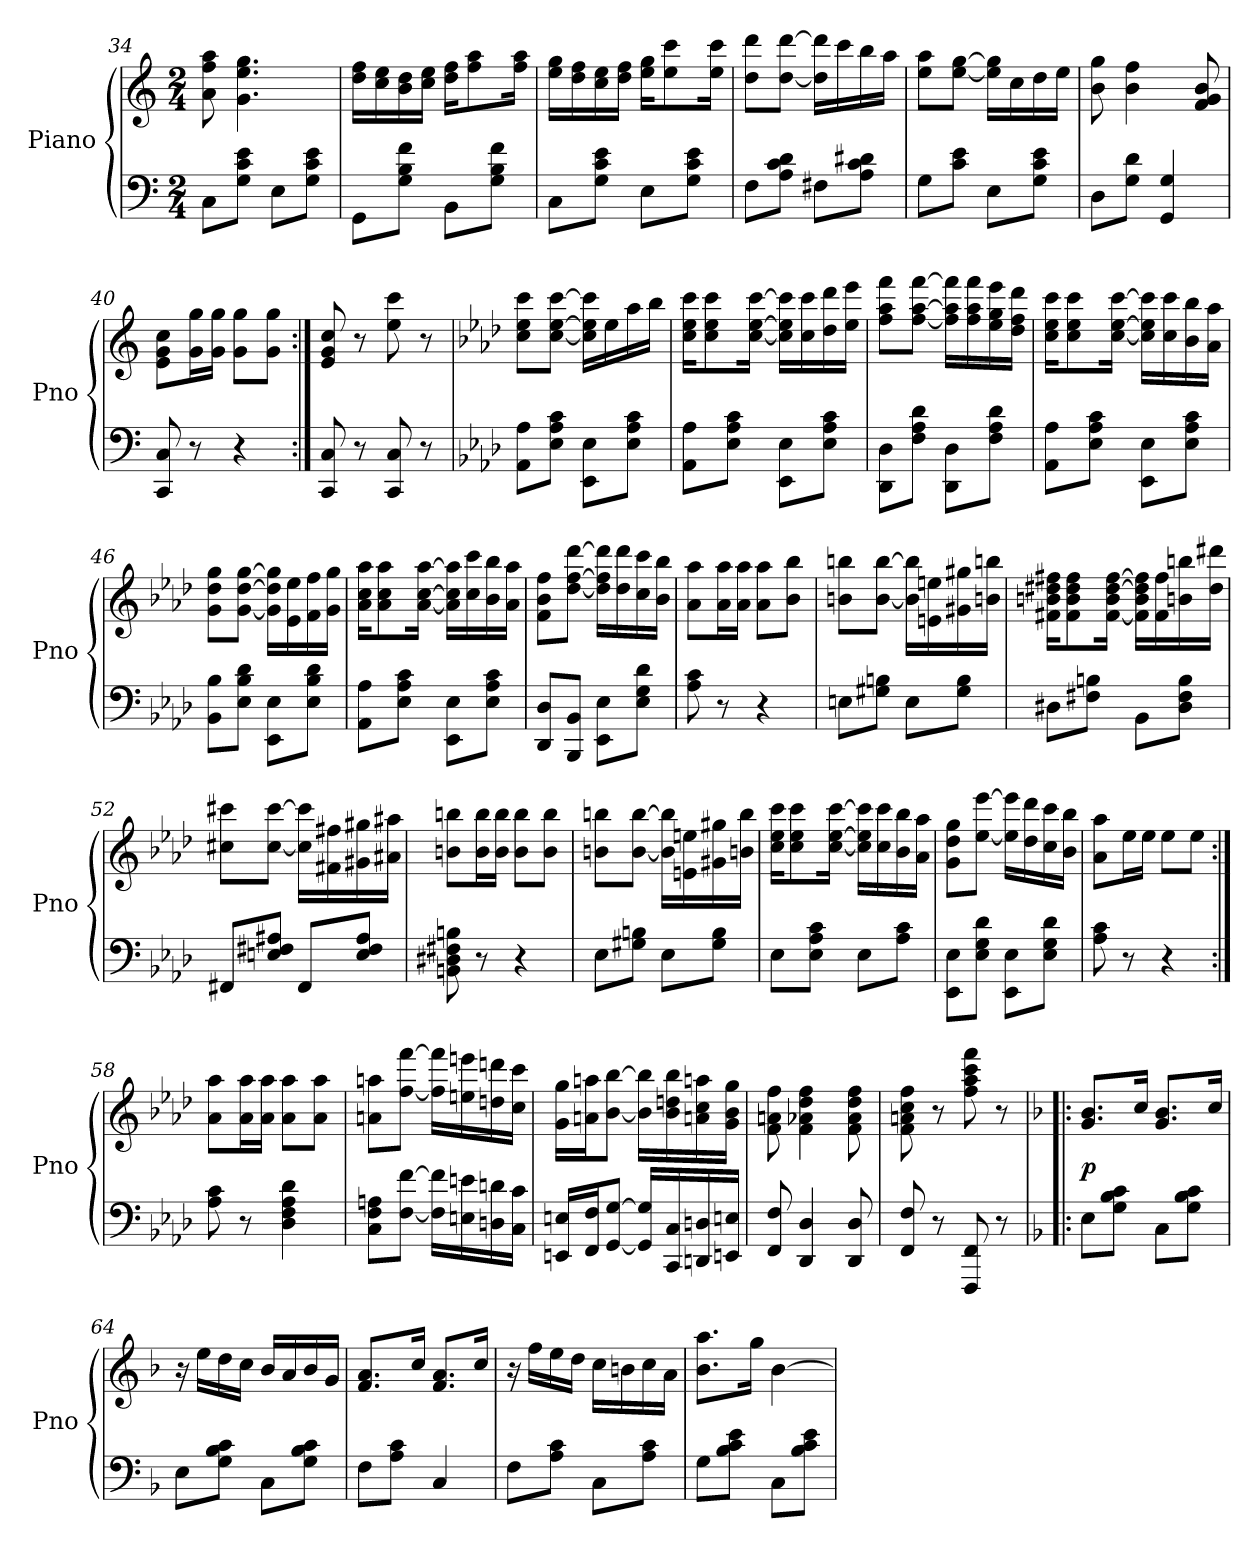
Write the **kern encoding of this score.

**kern	**kern	**dynam
*part1	*part1	*part1
*staff2	*staff1	*staff1/2
*I"Piano	*	*
*I'Pno	*	*
*clefF4	*clefG2	*
*k[]	*k[]	*
*M2/4	*M2/4	*
=34	=34	=34
8CL	8a 8ff 8aa	.
8G 8c 8eJ	4.g 4.ee 4.gg	.
8EL	.	.
8G 8c 8eJ	.	.
=35	=35	=35
8GGL	16dd 16ffLL	.
.	16cc 16ee	.
8G 8B 8fJ	16b 16dd	.
.	16cc 16eeJJ	.
8BBL	16dd 16ffKL	.
.	8ff 8aa	.
8G 8B 8fJ	.	.
.	16ff 16aaJk	.
=36	=36	=36
8CL	16ee 16ggLL	.
.	16dd 16ff	.
8G 8c 8eJ	16cc 16ee	.
.	16dd 16ffJJ	.
8EL	16ee 16ggKL	.
.	8ee 8ccc	.
8G 8c 8eJ	.	.
.	16ee 16cccJk	.
=37	=37	=37
8FL	8dd 8dddL	.
8A 8c 8dJ	[8dd [8dddJ	.
8F#XL	16dd] 16ddd]LL	.
.	16ccc	.
8A 8c 8d#XJ	16bb	.
.	16aaJJ	.
=38	=38	=38
8GL	8ee 8aaL	.
8c 8eJ	[8ee [8ggJ	.
8EL	16ee] 16gg]LL	.
.	16cc	.
8G 8c 8eJ	16dd	.
.	16eeJJ	.
=39	=39	=39
8DL	8b 8gg	.
8G 8dJ	4b 4ff	.
4GG 4G	.	.
.	8f 8g 8b	.
=40	=40	=40
8CC 8C	8e 8g 8ccL	.
8r	16g 16ggL	.
.	16g 16ggJJ	.
4r	8g 8ggL	.
.	8g 8ggJ	.
=41:|!	=41:|!	=41:|!
8CC 8C	8e 8g 8cc	.
8r	8r	.
8CC 8C	8ee 8ccc	.
8r	8r	.
=42	=42	=42
*k[b-e-a-d-]	*k[b-e-a-d-]	*
8AA- 8A-L	8cc 8ee- 8cccL	.
8E- 8A- 8cJ	[8cc [8ee- [8cccJ	.
8EE- 8E-L	16cc] 16ee-] 16ccc]LL	.
.	16ee-	.
8E- 8A- 8cJ	16aa-	.
.	16bb-JJ	.
=43	=43	=43
8AA- 8A-L	16cc 16ee- 16cccKL	.
.	8cc 8ee- 8ccc	.
8E- 8A- 8cJ	.	.
.	[16cc [16ee- [16cccJk	.
8EE- 8E-L	16cc] 16ee-] 16ccc]LL	.
.	16cc 16ccc	.
8E- 8A- 8cJ	16dd- 16ddd-	.
.	16ee- 16eee-JJ	.
=44	=44	=44
8DD- 8D-L	8ff 8aa- 8fffL	.
8F 8A- 8d-J	[8ff [8aa- [8fffJ	.
8DD- 8D-L	16ff] 16aa-] 16fff]LL	.
.	16ff 16aa- 16fff	.
8F 8A- 8d-J	16ee- 16gg 16eee-	.
.	16dd- 16ff 16ddd-JJ	.
=45	=45	=45
8AA- 8A-L	16cc 16ee- 16cccKL	.
.	8cc 8ee- 8ccc	.
8E- 8A- 8cJ	.	.
.	[16cc [16ee- [16cccJk	.
8EE- 8E-L	16cc] 16ee-] 16ccc]LL	.
.	16cc 16ccc	.
8E- 8A- 8cJ	16b- 16bb-	.
.	16a- 16aa-JJ	.
=46	=46	=46
8BB- 8B-L	8g 8dd- 8ggL	.
8E- 8B- 8d-J	[8g [8dd- [8ggJ	.
8EE- 8E-L	16g] 16dd-] 16gg]LL	.
.	16e- 16ee-	.
8E- 8B- 8d-J	16f 16ff	.
.	16g 16ggJJ	.
=47	=47	=47
8AA- 8A-L	16a- 16cc 16aa-KL	.
.	8a- 8cc 8aa-	.
8E- 8A- 8cJ	.	.
.	[16a- [16cc [16aa-Jk	.
8EE- 8E-L	16a-] 16cc] 16aa-]LL	.
.	16cc 16ccc	.
8E- 8A- 8cJ	16b- 16bb-	.
.	16a- 16aa-JJ	.
=48	=48	=48
8DD- 8D-L	8f 8b- 8ffL	.
8BBB- 8BB-J	[8dd- [8ff [8ddd-J	.
8EE- 8E-L	16dd-] 16ff] 16ddd-]LL	.
.	16dd- 16ddd-	.
8E- 8G 8d-J	16cc 16ccc	.
.	16b- 16bb-JJ	.
=49	=49	=49
8A- 8c	8a- 8aa-L	.
8r	16a- 16aa-L	.
.	16a- 16aa-JJ	.
4r	8a- 8aa-L	.
.	8b- 8bb-J	.
=50	=50	=50
8EnL	8bn 8bbnL	.
8G#X 8BnJ	[8b [8bbJ	.
8EL	16b] 16bb]LL	.
.	16en 16een	.
8G# 8BJ	16g#X 16gg#X	.
.	16bn 16bbnJJ	.
=51	=51	=51
8D#XL	16f#X 16bn 16dd#X 16ff#XKL	.
.	8f# 8b 8dd# 8ff#	.
8F#X 8BnJ	.	.
.	[16f# 16b [16dd# [16ff#Jk	.
8BB-L	16f#] 16b 16dd#] 16ff#]LL	.
.	16f# 16ff#	.
8D# 8F# 8BJ	16bn 16bbn	.
.	16dd# 16ddd#XJJ	.
=52	=52	=52
8FF#XL	8cc#X 8ccc#XL	.
8En 8F#X 8A#XJ	[8cc# [8ccc#J	.
8FF#L	16cc#] 16ccc#]LL	.
.	16f#X 16ff#X	.
8E 8F# 8A#J	16g#X 16gg#X	.
.	16a#X 16aa#XJJ	.
=53	=53	=53
8BBn 8D#X 8F#X 8Bn	8bn 8bbnL	.
8r	16b 16bbL	.
.	16b 16bbJJ	.
4r	8b 8bbL	.
.	8b 8bbJ	.
=54	=54	=54
8E-L	8bn 8bbnL	.
8G#X 8BnJ	[8b [8bbJ	.
8E-L	16b] 16bb]LL	.
.	16en 16een	.
8G# 8BJ	16g#X 16gg#X	.
.	16bn 16bbJJ	.
=55	=55	=55
8E-L	16cc 16ee- 16cccKL	.
.	8cc 8ee- 8ccc	.
8E- 8A- 8cJ	.	.
.	[16cc [16ee- [16cccJk	.
8E-L	16cc] 16ee-] 16ccc]LL	.
.	16cc 16ccc	.
8A- 8cJ	16b- 16bb-	.
.	16a- 16aa-JJ	.
=56	=56	=56
8EE- 8E-L	8g 8dd- 8ggL	.
8E- 8G 8d-J	[8ee- [8eee-J	.
8EE- 8E-L	16ee-] 16eee-]LL	.
.	16dd- 16ddd-	.
8E- 8G 8d-J	16cc 16ccc	.
.	16b- 16bb-JJ	.
=57	=57	=57
8A- 8c	8a- 8aa-L	.
8r	16ee-L	.
.	16ee-JJ	.
4r	8ee-L	.
.	8ee-J	.
=58:|!	=58:|!	=58:|!
8A- 8c	8a- 8aa-L	.
8r	16a- 16aa-L	.
.	16a- 16aa-JJ	.
4D- 4F 4A- 4d-	8a- 8aa-L	.
.	8a- 8aa-J	.
=59	=59	=59
8C 8F 8AnL	8an 8aanL	.
[8F [8fJ	[8ff [8fffJ	.
16F] 16f]LL	16ff] 16fff]LL	.
16En 16en	16een 16eeen	.
16Dn 16dn	16ddn 16dddn	.
16C 16cJJ	16cc 16cccJJ	.
=60	=60	=60
16EEn 16EnLL	16g 16ggLL	.
16FF 16FJ	16an 16aanJ	.
[8GG [8GJ	[8b- [8bb-J	.
16GG] 16G]LL	16b-] 16bb-]LL	.
16CC 16C	16b- 16ddn 16bb-	.
16DDn 16Dn	16an 16cc 16aan	.
16EEn 16EnJJ	16g 16b- 16ggJJ	.
=61	=61	=61
8FF 8F	8f 8an 8ff	.
4DD- 4D-	4f 4a-X 4dd- 4ff	.
8DD- 8D-	8f 8a- 8dd- 8ff	.
=62	=62	=62
8FF 8F	8f 8an 8cc 8ff	.
8r	8r	.
8FFF 8FF	8ff 8aa- 8ccc 8fff	.
8r	8r	.
=63!|:	=63!|:	=63!|:
*k[b-]	*k[b-]	*
8EL	8.g 8.b-L	p
8G 8B- 8cJ	.	.
.	16ccJk	.
8CL	8.g 8.b-L	.
8G 8B- 8cJ	.	.
.	16ccJk	.
=64	=64	=64
8EL	16r	.
.	16eeLL	.
8G 8B- 8cJ	16dd	.
.	16ccJJ	.
8CL	16b-LL	.
.	16a	.
8G 8B- 8cJ	16b-	.
.	16gJJ	.
=65	=65	=65
8FL	8.f 8.aL	.
8A 8cJ	.	.
.	16ccJk	.
4C	8.f 8.aL	.
.	16ccJk	.
=66	=66	=66
8FL	16r	.
.	16ffLL	.
8A 8cJ	16ee	.
.	16ddJJ	.
8CL	16ccLL	.
.	16bn	.
8A 8cJ	16cc	.
.	16aJJ	.
=67	=67	=67
8GL	8.b- 8.aaL	.
8B- 8c 8eJ	.	.
.	16ggJk	.
8CL	[4b-	.
8B- 8c 8eJ	.	.
=	=	=
*-	*-	*-
